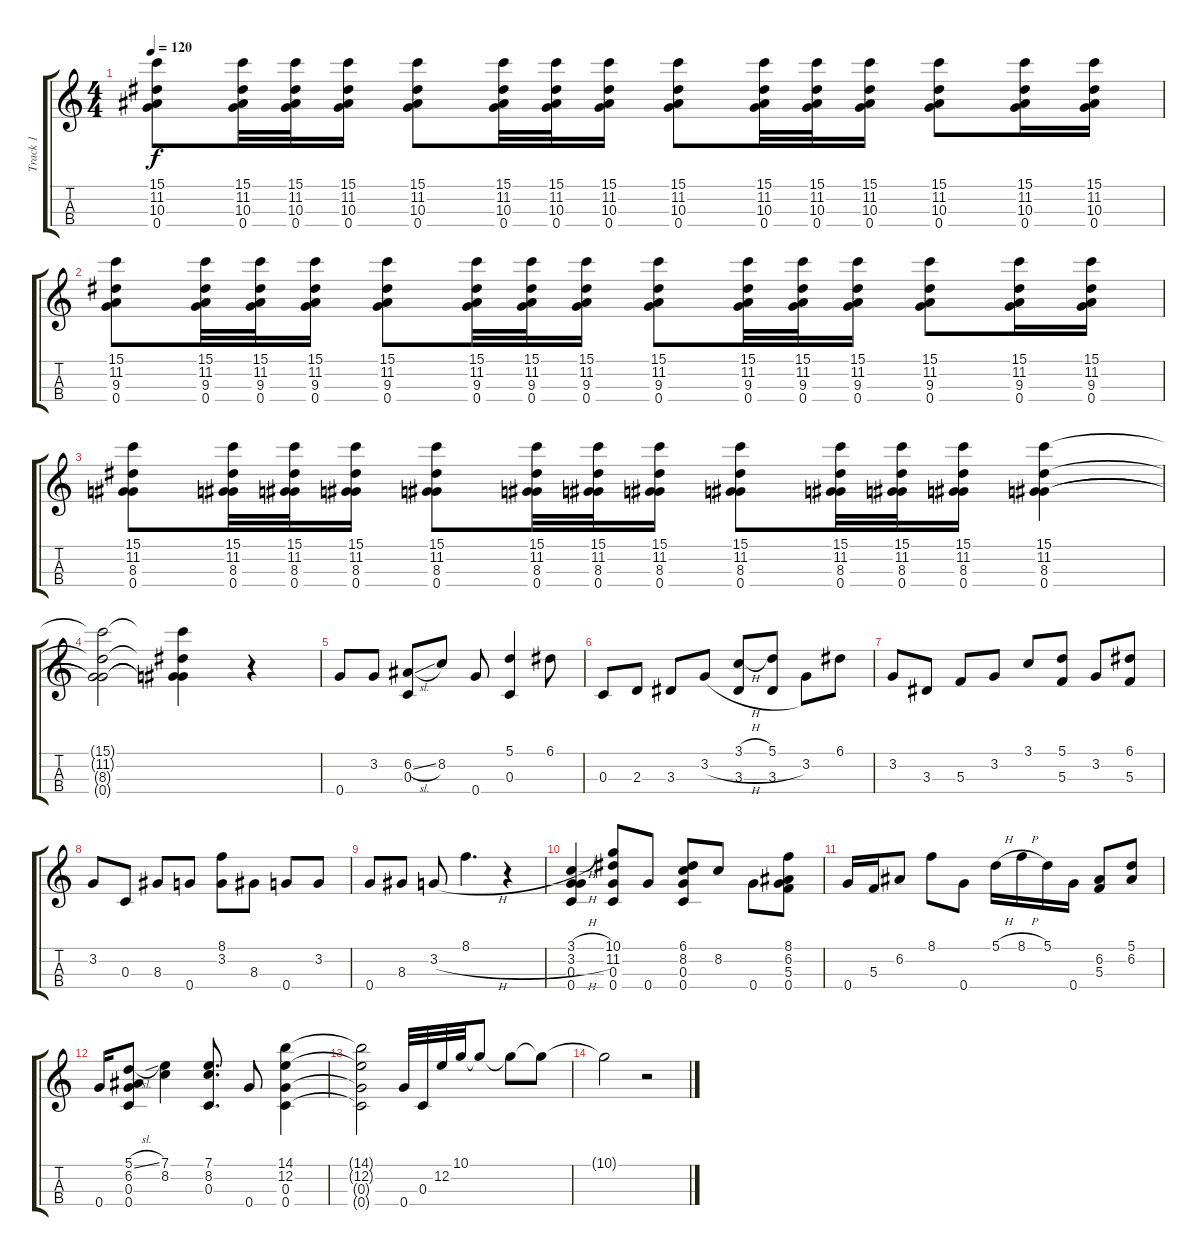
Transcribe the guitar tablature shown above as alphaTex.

\track ("Track 1" "Track 1") {instrument acousticguitarsteel}
\staff {score tabs}
\tuning (A3 E3 C3 G3) {hide}
\ts (4 4)
\tempo 120
\clef g2
\ks c
(15.1 11.2 10.3 0.4).8{dy f} (15.1 11.2 10.3 0.4).32 (15.1 11.2 10.3 0.4).32 (15.1 11.2 10.3 0.4).16 (15.1 11.2 10.3 0.4).8 (15.1 11.2 10.3 0.4).32 (15.1 11.2 10.3 0.4).32 (15.1 11.2 10.3 0.4).16 (15.1 11.2 10.3 0.4).8 (15.1 11.2 10.3 0.4).32 (15.1 11.2 10.3 0.4).32 (15.1 11.2 10.3 0.4).16 (15.1 11.2 10.3 0.4).8 (15.1 11.2 10.3 0.4).16 (15.1 11.2 10.3 0.4).16 |
(15.1 11.2 9.3 0.4).8 (15.1 11.2 9.3 0.4).32 (15.1 11.2 9.3 0.4).32 (15.1 11.2 9.3 0.4).16 (15.1 11.2 9.3 0.4).8 (15.1 11.2 9.3 0.4).32 (15.1 11.2 9.3 0.4).32 (15.1 11.2 9.3 0.4).16 (15.1 11.2 9.3 0.4).8 (15.1 11.2 9.3 0.4).32 (15.1 11.2 9.3 0.4).32 (15.1 11.2 9.3 0.4).16 (15.1 11.2 9.3 0.4).8 (15.1 11.2 9.3 0.4).16 (15.1 11.2 9.3 0.4).16 |
(15.1 11.2 8.3 0.4).8 (15.1 11.2 8.3 0.4).32 (15.1 11.2 8.3 0.4).32 (15.1 11.2 8.3 0.4).16 (15.1 11.2 8.3 0.4).8 (15.1 11.2 8.3 0.4).32 (15.1 11.2 8.3 0.4).32 (15.1 11.2 8.3 0.4).16 (15.1 11.2 8.3 0.4).8 (15.1 11.2 8.3 0.4).32 (15.1 11.2 8.3 0.4).32 (15.1 11.2 8.3 0.4).16 (15.1 11.2 8.3 0.4).4 |
(15.1{t} 11.2{t} 8.3{t} 0.4{t}).2 (15.1{t} 11.2{t} 8.3{t} 0.4{t}).4 r.4 |
0.4.8 3.2.8 (6.2{sl} 0.3).8 8.2.8 0.4.8 (5.1 0.3).4 6.1.8 |
0.3.8 2.3.8 3.3.8 3.2{h}.8 (3.1{h} 3.3).8 (5.1 3.3).8 3.2.8 6.1.8 |
3.2.8 3.3.8 5.3.8 3.2.8 3.1.8 (5.1 5.3).8 3.2.8 (6.1 5.3).8 |
3.2.8 0.3.8 8.3.8 0.4.8 (8.1 3.2).8 8.3.8 0.4.8 3.2.8 |
0.4.8 8.3.8 3.2{h}.8 8.1.4{d} r.4 |
(3.1{h} 3.2{h} 0.3 0.4).4 (10.1 11.2 0.3 0.4).8 0.4.8 (6.1 8.2 0.3 0.4).8 8.2.8 0.4.8 (8.1 6.2 5.3 0.4).8 |
0.4.16 5.3.16 6.2.8 8.1.8 0.4.8 5.1{h}.16 8.1{h}.16 5.1.16 0.4.16 (6.2 5.3).8 (5.1 6.2).8 |
0.4.16 (5.1{sl} 6.2 0.3 0.4).8 (7.1 8.2).4 (7.1 8.2 0.3).8{d} 0.4.8 (14.1 12.2 0.3 0.4).4 |
(14.1{t} 12.2{t} 0.3{t} 0.4{t}).2 0.4.32 0.3.32 12.2.32 10.1.32 10.1{t}.8 10.1{t}.8 10.1{t}.8 |
10.1{t}.2 r.2
